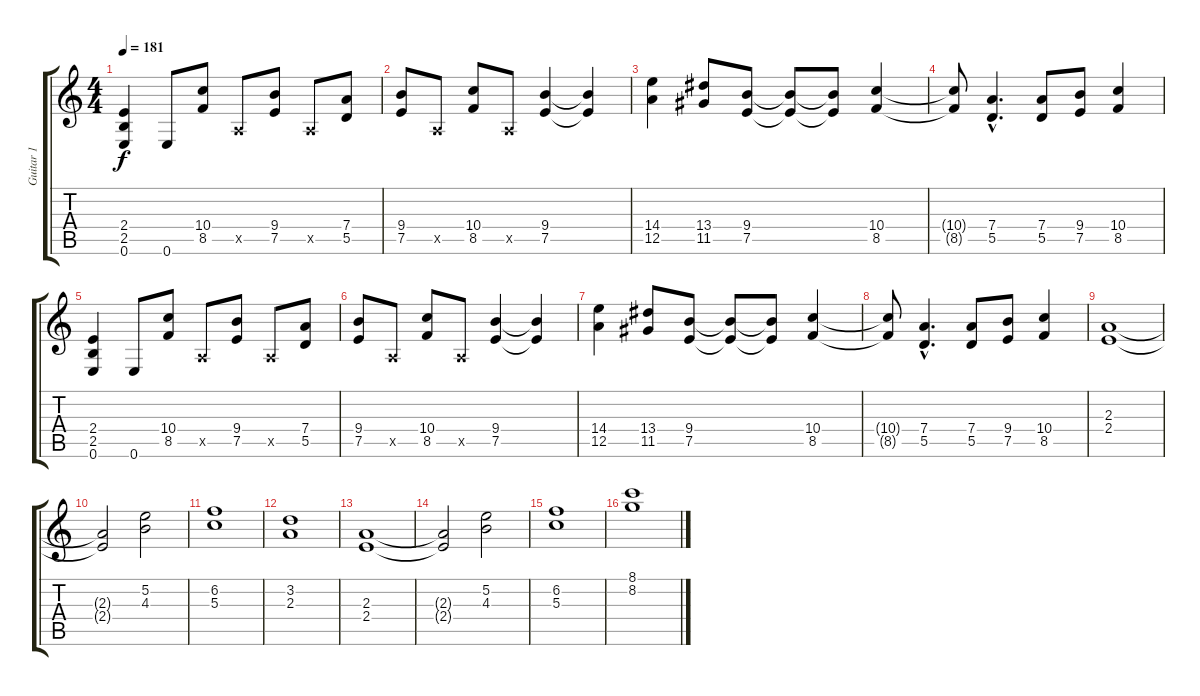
\track ("Guitar 1" "Guitar 1") {instrument distortionguitar}
\staff {score tabs}
\tuning (E4 B3 G3 D3 A2 E2) {hide}
\ts (4 4)
\tempo 181
\clef g2
\ks c
(2.4 2.5 0.6).4{dy f} 0.6.8 (10.4 8.5).8 0.5{x}.8 (9.4 7.5).8 0.5{x}.8 (7.4 5.5).8 |
(9.4 7.5).8 0.5{x}.8 (10.4 8.5).8 0.5{x}.8 (9.4 7.5).4 (9.4{t} 7.5{t}).4 |
(14.4 12.5).4 (13.4 11.5).8 (9.4 7.5).8 (9.4{t} 7.5{t}).8 (9.4{t} 7.5{t}).8 (10.4 8.5).4 |
(10.4{t} 8.5{t}).8 (7.4{hac} 5.5{hac}).4{d} (7.4 5.5).8 (9.4 7.5).8 (10.4 8.5).4 |
(2.4 2.5 0.6).4 0.6.8 (10.4 8.5).8 0.5{x}.8 (9.4 7.5).8 0.5{x}.8 (7.4 5.5).8 |
(9.4 7.5).8 0.5{x}.8 (10.4 8.5).8 0.5{x}.8 (9.4 7.5).4 (9.4{t} 7.5{t}).4 |
(14.4 12.5).4 (13.4 11.5).8 (9.4 7.5).8 (9.4{t} 7.5{t}).8 (9.4{t} 7.5{t}).8 (10.4 8.5).4 |
(10.4{t} 8.5{t}).8 (7.4{hac} 5.5{hac}).4{d} (7.4 5.5).8 (9.4 7.5).8 (10.4 8.5).4 |
(2.3 2.4).1 |
(2.3{t} 2.4{t}).2 (5.2 4.3).2 |
(6.2 5.3).1 |
(3.2 2.3).1 |
(2.3 2.4).1 |
(2.3{t} 2.4{t}).2 (5.2 4.3).2 |
(6.2 5.3).1 |
(8.1 8.2).1
